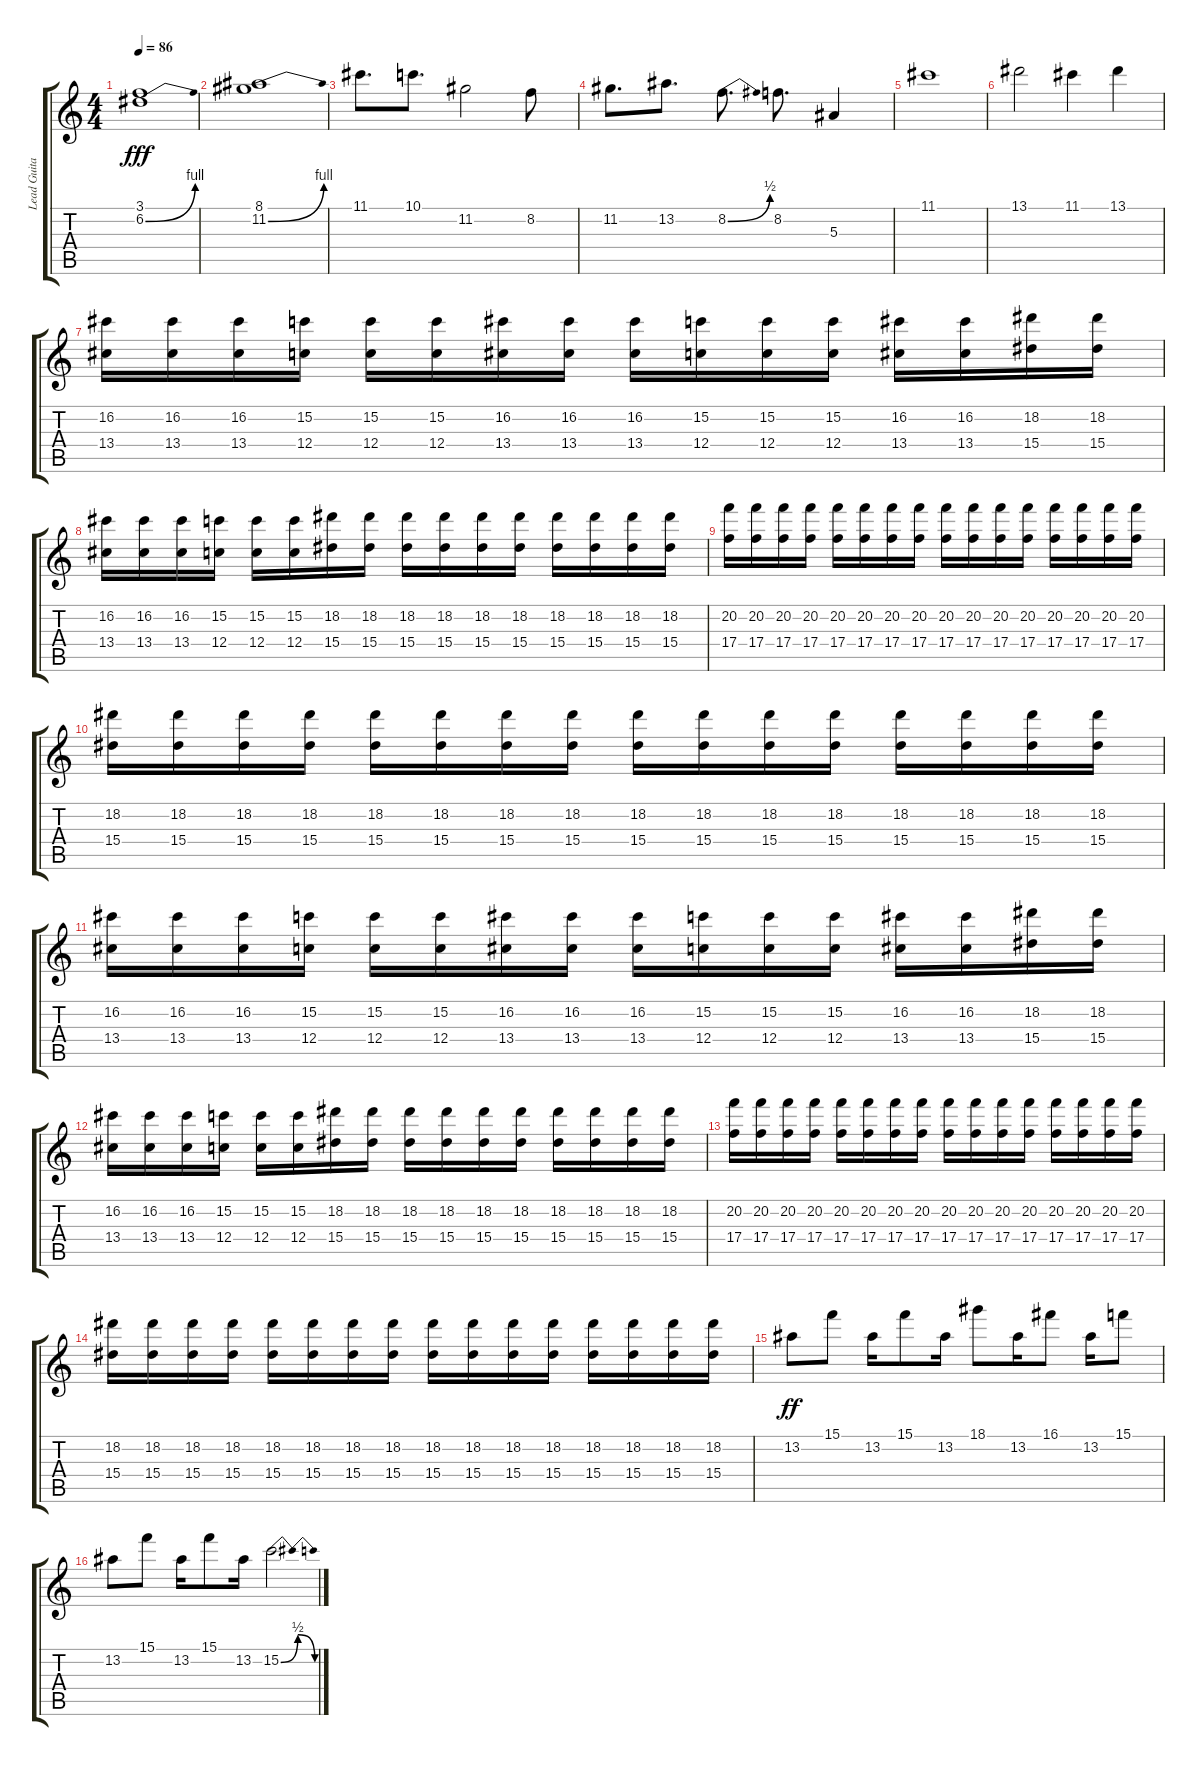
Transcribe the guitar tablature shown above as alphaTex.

\track ("Lead Guitar" "Lead Guita") {instrument electricguitarclean}
\staff {score tabs}
\tuning (D4 A3 F3 C3 G2 C2) {hide}
\ts (4 4)
\tempo 86
\clef g2
\ks c
(3.1 6.2{be (bend 0 0 60 4)}).1{dy fff} |
(8.1 11.2{be (bend 0 0 60 4)}).1 |
11.1.8{d} 10.1.8{d} 11.2.2 8.2.8 |
11.2.8{d} 13.2.8{d} 8.2{be (bend 0 0 60 2)}.8{d} 8.2.8{d} 5.3.4 |
11.1.1 |
13.1.2 11.1.4 13.1.4 |
(16.2 13.4).16 (16.2 13.4).16 (16.2 13.4).16 (15.2 12.4).16 (15.2 12.4).16 (15.2 12.4).16 (16.2 13.4).16 (16.2 13.4).16 (16.2 13.4).16 (15.2 12.4).16 (15.2 12.4).16 (15.2 12.4).16 (16.2 13.4).16 (16.2 13.4).16 (18.2 15.4).16 (18.2 15.4).16 |
(16.2 13.4).16 (16.2 13.4).16 (16.2 13.4).16 (15.2 12.4).16 (15.2 12.4).16 (15.2 12.4).16 (18.2 15.4).16 (18.2 15.4).16 (18.2 15.4).16 (18.2 15.4).16 (18.2 15.4).16 (18.2 15.4).16 (18.2 15.4).16 (18.2 15.4).16 (18.2 15.4).16 (18.2 15.4).16 |
(20.2 17.4).16 (20.2 17.4).16 (20.2 17.4).16 (20.2 17.4).16 (20.2 17.4).16 (20.2 17.4).16 (20.2 17.4).16 (20.2 17.4).16 (20.2 17.4).16 (20.2 17.4).16 (20.2 17.4).16 (20.2 17.4).16 (20.2 17.4).16 (20.2 17.4).16 (20.2 17.4).16 (20.2 17.4).16 |
(18.2 15.4).16 (18.2 15.4).16 (18.2 15.4).16 (18.2 15.4).16 (18.2 15.4).16 (18.2 15.4).16 (18.2 15.4).16 (18.2 15.4).16 (18.2 15.4).16 (18.2 15.4).16 (18.2 15.4).16 (18.2 15.4).16 (18.2 15.4).16 (18.2 15.4).16 (18.2 15.4).16 (18.2 15.4).16 |
(16.2 13.4).16 (16.2 13.4).16 (16.2 13.4).16 (15.2 12.4).16 (15.2 12.4).16 (15.2 12.4).16 (16.2 13.4).16 (16.2 13.4).16 (16.2 13.4).16 (15.2 12.4).16 (15.2 12.4).16 (15.2 12.4).16 (16.2 13.4).16 (16.2 13.4).16 (18.2 15.4).16 (18.2 15.4).16 |
(16.2 13.4).16 (16.2 13.4).16 (16.2 13.4).16 (15.2 12.4).16 (15.2 12.4).16 (15.2 12.4).16 (18.2 15.4).16 (18.2 15.4).16 (18.2 15.4).16 (18.2 15.4).16 (18.2 15.4).16 (18.2 15.4).16 (18.2 15.4).16 (18.2 15.4).16 (18.2 15.4).16 (18.2 15.4).16 |
(20.2 17.4).16 (20.2 17.4).16 (20.2 17.4).16 (20.2 17.4).16 (20.2 17.4).16 (20.2 17.4).16 (20.2 17.4).16 (20.2 17.4).16 (20.2 17.4).16 (20.2 17.4).16 (20.2 17.4).16 (20.2 17.4).16 (20.2 17.4).16 (20.2 17.4).16 (20.2 17.4).16 (20.2 17.4).16 |
(18.2 15.4).16 (18.2 15.4).16 (18.2 15.4).16 (18.2 15.4).16 (18.2 15.4).16 (18.2 15.4).16 (18.2 15.4).16 (18.2 15.4).16 (18.2 15.4).16 (18.2 15.4).16 (18.2 15.4).16 (18.2 15.4).16 (18.2 15.4).16 (18.2 15.4).16 (18.2 15.4).16 (18.2 15.4).16 |
13.2.8{dy ff} 15.1.8 13.2.16 15.1.8 13.2.16 18.1.8 13.2.16 16.1.8 13.2.16 15.1.8 |
13.2.8 15.1.8 13.2.16 15.1.8 13.2.16 15.2{be (bendrelease 0 0 43 2 50 2 60 0)}.2
